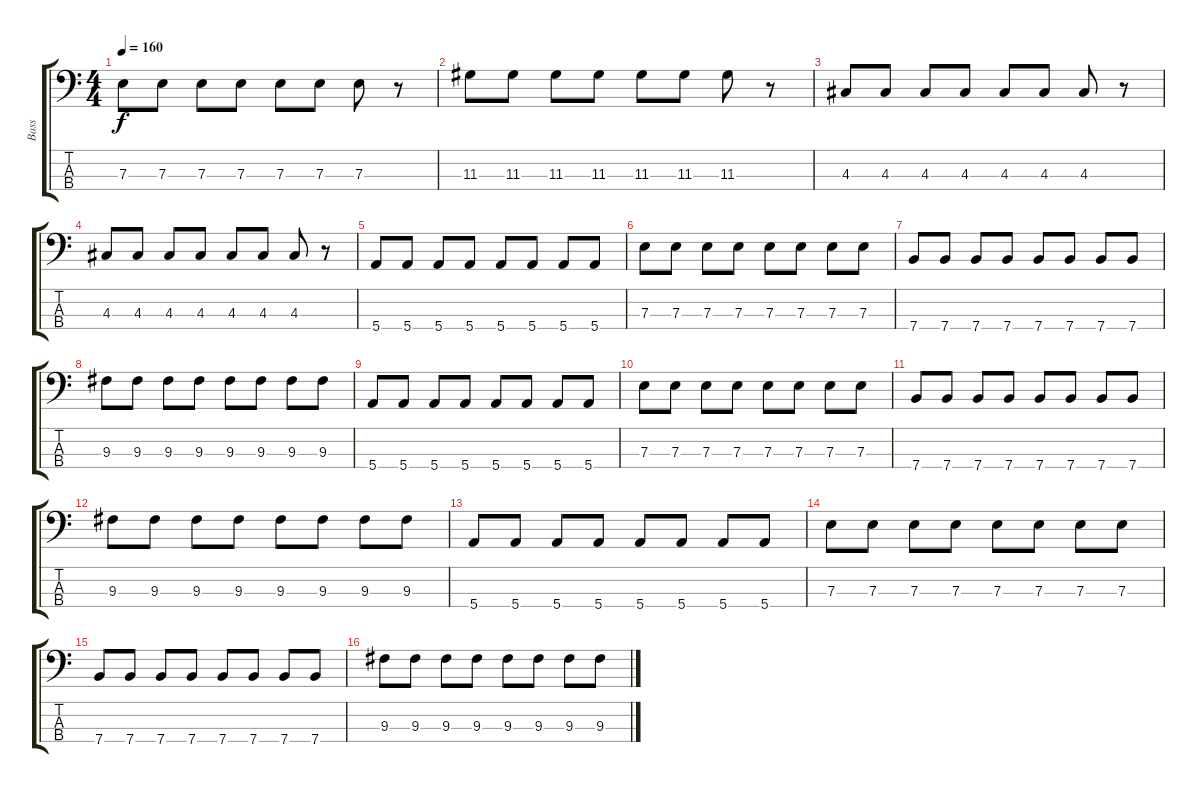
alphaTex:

\track ("Bass" "Bass") {instrument electricbasspick}
\staff {score tabs}
\tuning (G2 D2 A1 E1) {hide}
\ts (4 4)
\tempo 160
\clef f4
\ks c
7.3.8{dy f} 7.3.8 7.3.8 7.3.8 7.3.8 7.3.8 7.3.8 r.8 |
11.3.8 11.3.8 11.3.8 11.3.8 11.3.8 11.3.8 11.3.8 r.8 |
4.3.8 4.3.8 4.3.8 4.3.8 4.3.8 4.3.8 4.3.8 r.8 |
4.3.8 4.3.8 4.3.8 4.3.8 4.3.8 4.3.8 4.3.8 r.8 |
5.4.8 5.4.8 5.4.8 5.4.8 5.4.8 5.4.8 5.4.8 5.4.8 |
7.3.8 7.3.8 7.3.8 7.3.8 7.3.8 7.3.8 7.3.8 7.3.8 |
7.4.8 7.4.8 7.4.8 7.4.8 7.4.8 7.4.8 7.4.8 7.4.8 |
9.3.8 9.3.8 9.3.8 9.3.8 9.3.8 9.3.8 9.3.8 9.3.8 |
5.4.8 5.4.8 5.4.8 5.4.8 5.4.8 5.4.8 5.4.8 5.4.8 |
7.3.8 7.3.8 7.3.8 7.3.8 7.3.8 7.3.8 7.3.8 7.3.8 |
7.4.8 7.4.8 7.4.8 7.4.8 7.4.8 7.4.8 7.4.8 7.4.8 |
9.3.8 9.3.8 9.3.8 9.3.8 9.3.8 9.3.8 9.3.8 9.3.8 |
5.4.8 5.4.8 5.4.8 5.4.8 5.4.8 5.4.8 5.4.8 5.4.8 |
7.3.8 7.3.8 7.3.8 7.3.8 7.3.8 7.3.8 7.3.8 7.3.8 |
7.4.8 7.4.8 7.4.8 7.4.8 7.4.8 7.4.8 7.4.8 7.4.8 |
9.3.8 9.3.8 9.3.8 9.3.8 9.3.8 9.3.8 9.3.8 9.3.8
